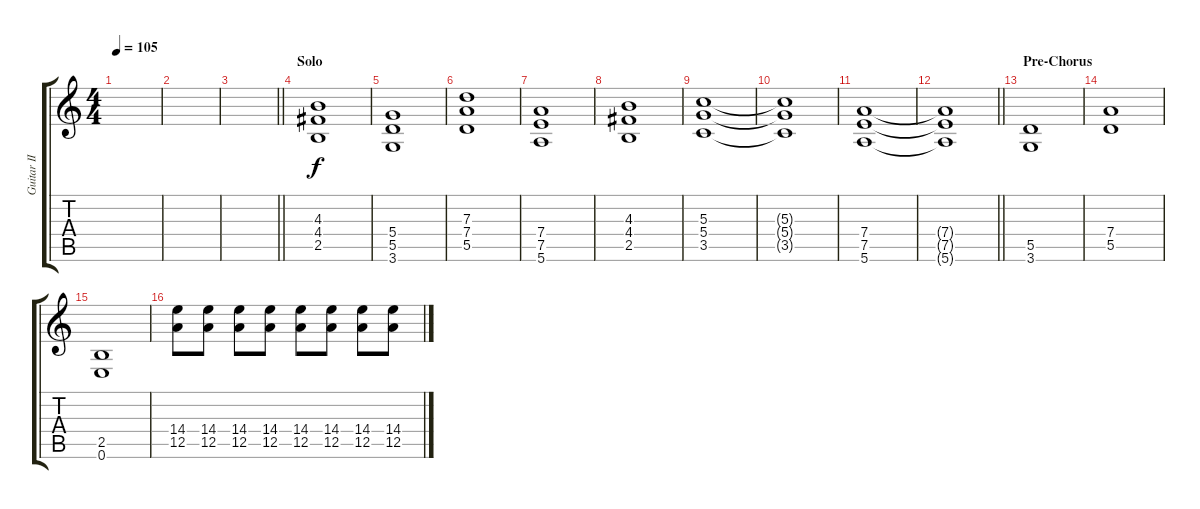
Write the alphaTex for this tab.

\track ("Guitar II" "Guitar II") {instrument overdrivenguitar}
\staff {score tabs}
\tuning (E4 B3 G3 D3 A2 E2) {hide}
\ts (4 4)
\tempo 105
\clef g2
\ks c
|
|
\barLineRight lightlight
|
\section ("" "Solo")
(4.3 4.4 2.5).1 |
(5.4 5.5 3.6).1 |
(7.3 7.4 5.5).1 |
(7.4 7.5 5.6).1 |
(4.3 4.4 2.5).1 |
(5.3 5.4 3.5).1 |
(5.3{t} 5.4{t} 3.5{t}).1 |
(7.4 7.5 5.6).1 |
\barLineRight lightlight
(7.4{t} 7.5{t} 5.6{t}).1 |
\section ("" "Pre-Chorus")
(5.5 3.6).1 |
(7.4 5.5).1 |
(2.5 0.6).1 |
(14.4 12.5).8 (14.4 12.5).8 (14.4 12.5).8 (14.4 12.5).8 (14.4 12.5).8 (14.4 12.5).8 (14.4 12.5).8 (14.4 12.5).8
